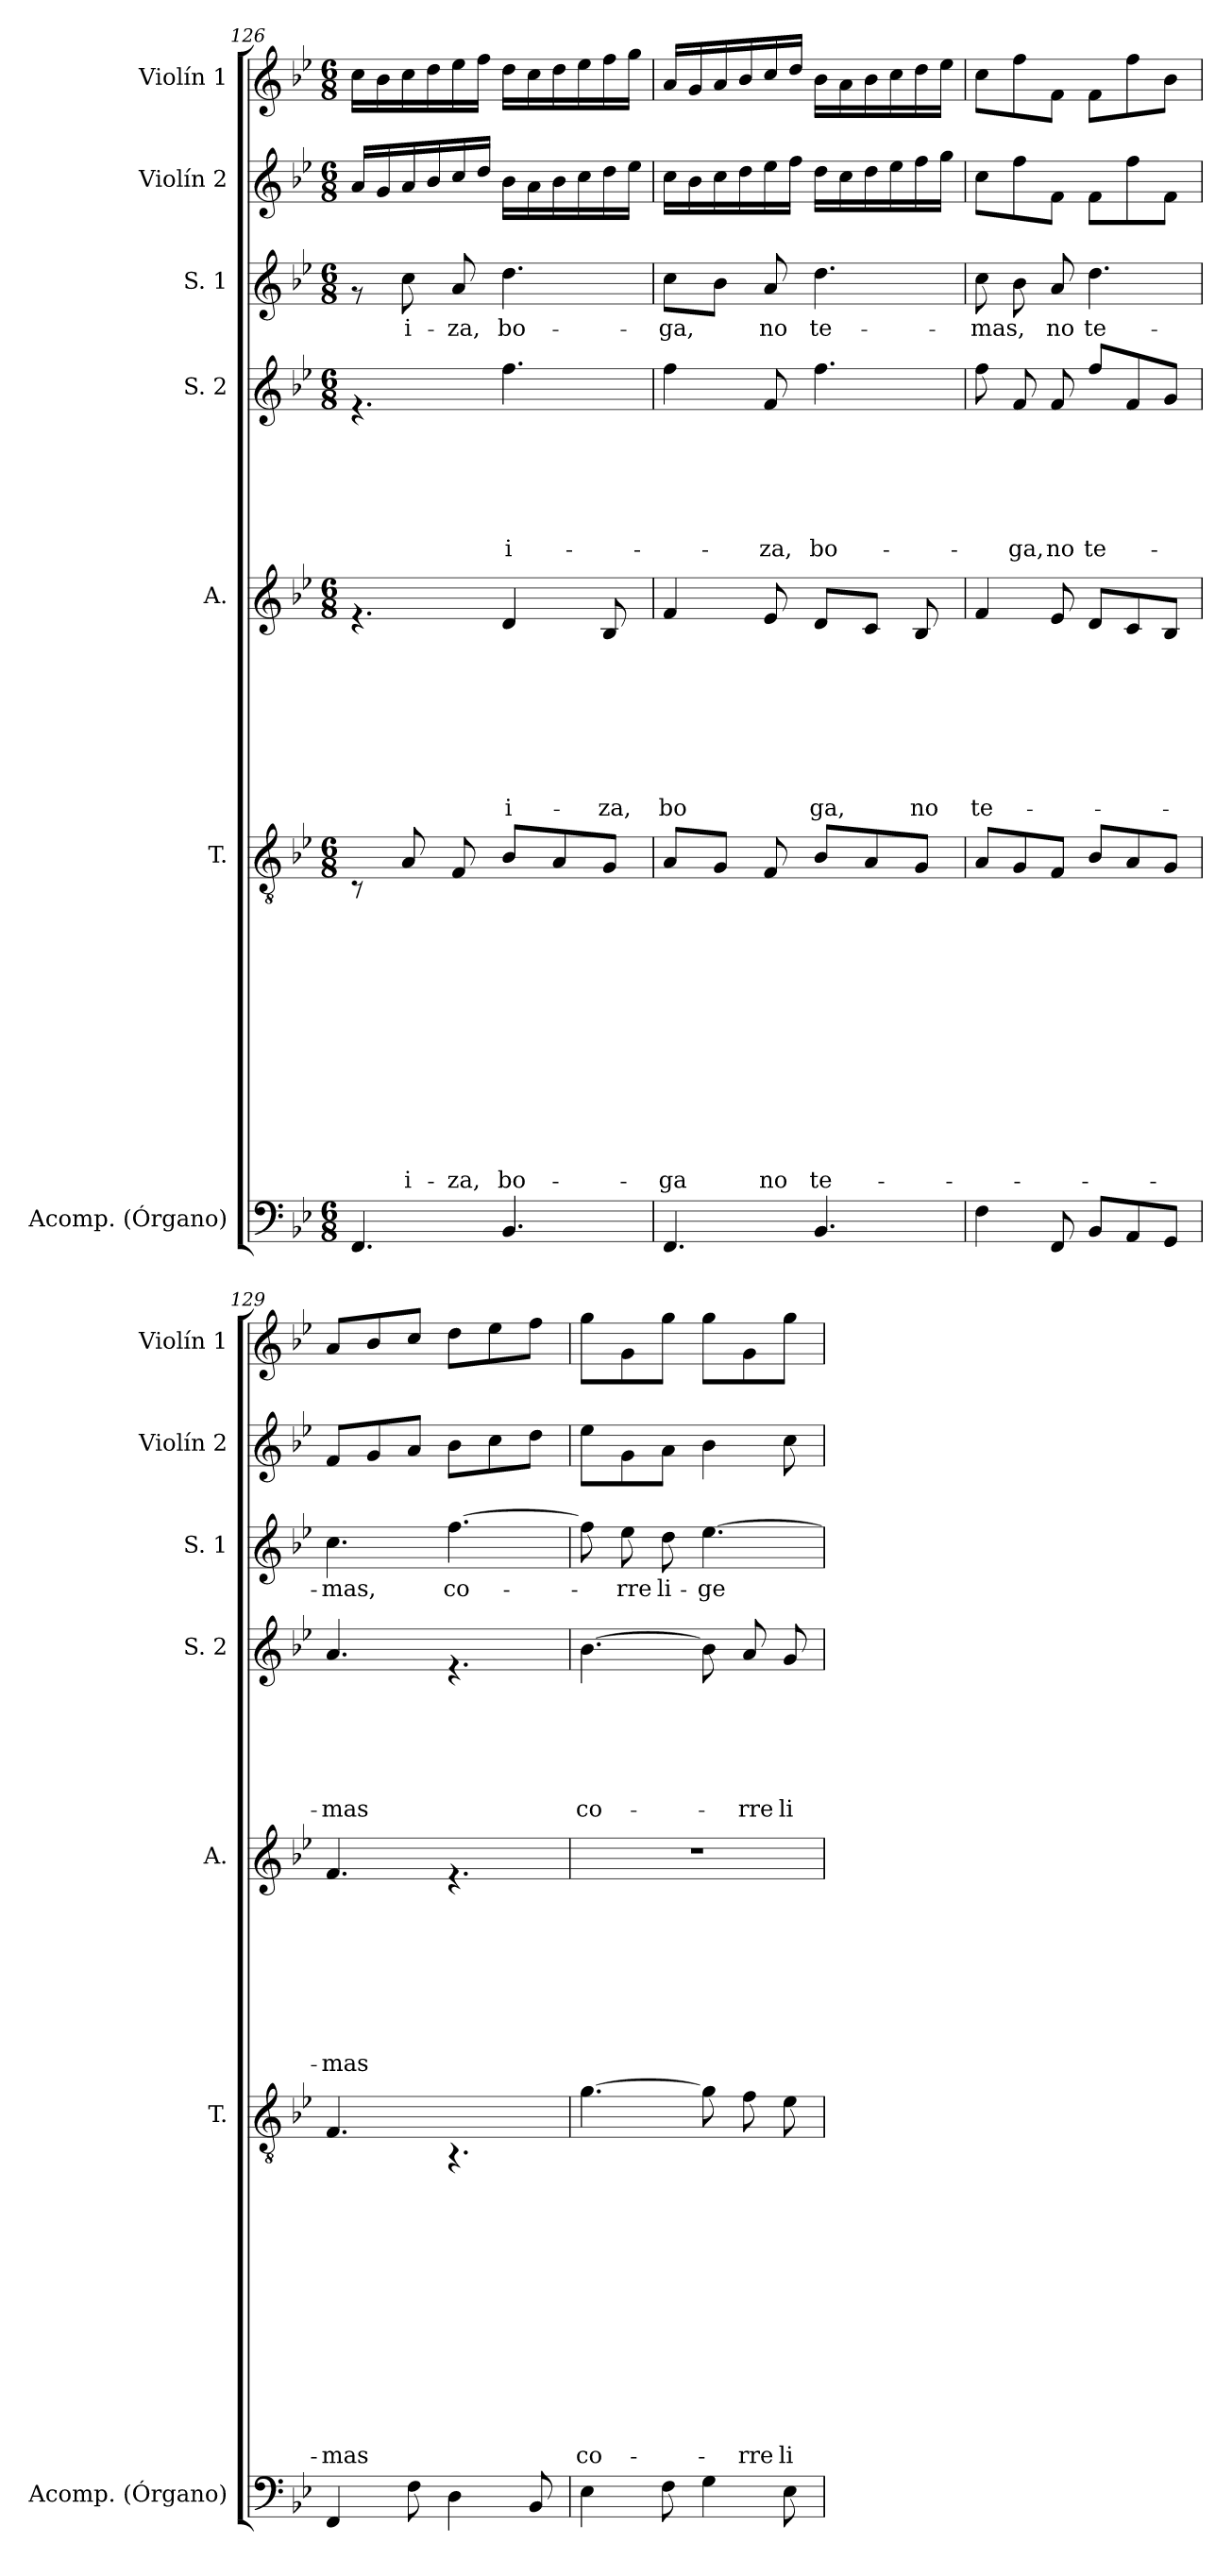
**kern	**kern	**text	**text	**text	**text	**text	**text	**text	**text	**text	**text	**text	**text	**text	**kern	**text	**text	**text	**text	**text	**text	**text	**text	**kern	**text	**text	**text	**text	**text	**text	**kern	**text	**kern	**kern
*part7	*part6	*part6	*part6	*part6	*part6	*part6	*part6	*part6	*part6	*part6	*part6	*part6	*part6	*part6	*part5	*part5	*part5	*part5	*part5	*part5	*part5	*part5	*part5	*part4	*part4	*part4	*part4	*part4	*part4	*part4	*part3	*part3	*part2	*part1
*staff7	*staff6	*staff6	*staff6	*staff6	*staff6	*staff6	*staff6	*staff6	*staff6	*staff6	*staff6	*staff6	*staff6	*staff6	*staff5	*staff5	*staff5	*staff5	*staff5	*staff5	*staff5	*staff5	*staff5	*staff4	*staff4	*staff4	*staff4	*staff4	*staff4	*staff4	*staff3	*staff3	*staff2	*staff1
*I"Acomp. (Órgano)	*I"T.	*	*	*	*	*	*	*	*	*	*	*	*	*	*I"A.	*	*	*	*	*	*	*	*	*I"S. 2	*	*	*	*	*	*	*I"S. 1	*	*I"Violín 2	*I"Violín 1
*I'Acomp. (Órgano)	*I'T.	*	*	*	*	*	*	*	*	*	*	*	*	*	*I'A.	*	*	*	*	*	*	*	*	*I'S. 2	*	*	*	*	*	*	*I'S. 1	*	*I'Violín 2	*I'Violín 1
*clefF4	*clefGv2	*	*	*	*	*	*	*	*	*	*	*	*	*	*clefG2	*	*	*	*	*	*	*	*	*clefG2	*	*	*	*	*	*	*clefG2	*	*clefG2	*clefG2
*k[b-e-]	*k[b-e-]	*	*	*	*	*	*	*	*	*	*	*	*	*	*k[b-e-]	*	*	*	*	*	*	*	*	*k[b-e-]	*	*	*	*	*	*	*k[b-e-]	*	*k[b-e-]	*k[b-e-]
*B-:	*B-:	*	*	*	*	*	*	*	*	*	*	*	*	*	*B-:	*	*	*	*	*	*	*	*	*B-:	*	*	*	*	*	*	*B-:	*	*B-:	*B-:
*M6/8	*M6/8	*	*	*	*	*	*	*	*	*	*	*	*	*	*M6/8	*	*	*	*	*	*	*	*	*M6/8	*	*	*	*	*	*	*M6/8	*	*M6/8	*M6/8
=126	=126	=126	=126	=126	=126	=126	=126	=126	=126	=126	=126	=126	=126	=126	=126	=126	=126	=126	=126	=126	=126	=126	=126	=126	=126	=126	=126	=126	=126	=126	=126	=126	=126	=126
4.FF/	8rBB	.	.	.	.	.	.	.	.	.	.	.	.	.	4.rf	.	.	.	.	.	.	.	.	4.rf	.	.	.	.	.	.	8rf	.	16a/LL	16cc\LL
.	.	.	.	.	.	.	.	.	.	.	.	.	.	.	.	.	.	.	.	.	.	.	.	.	.	.	.	.	.	.	.	.	16g/	16b-\
!	!	!	!	!	!	!	!	!	!	!	!	!	!	!LO:LY:b	!	!	!	!	!	!	!	!	!	!	!	!	!	!	!	!	!	!LO:LY:b	!	!
.	8A/	.	.	.	.	.	.	.	.	.	.	.	.	i-	.	.	.	.	.	.	.	.	.	.	.	.	.	.	.	.	8cc\	i-	16a/	16cc\
.	.	.	.	.	.	.	.	.	.	.	.	.	.	.	.	.	.	.	.	.	.	.	.	.	.	.	.	.	.	.	.	.	16b-/	16dd\
!	!	!	!	!	!	!	!	!	!	!	!	!	!	!LO:LY:b	!	!	!	!	!	!	!	!	!	!	!	!	!	!	!	!	!	!LO:LY:b	!	!
.	8F/	.	.	.	.	.	.	.	.	.	.	.	.	-za,	.	.	.	.	.	.	.	.	.	.	.	.	.	.	.	.	8a/	-za,	16cc/	16ee-\
.	.	.	.	.	.	.	.	.	.	.	.	.	.	.	.	.	.	.	.	.	.	.	.	.	.	.	.	.	.	.	.	.	16dd/JJ	16ff\JJ
!	!	!	!	!	!	!	!	!	!	!	!	!	!	!LO:LY:b	!	!	!	!	!	!	!	!	!LO:LY:b	!	!	!	!	!	!	!LO:LY:b	!	!LO:LY:b	!	!
4.BB-/	8B-/L	.	.	.	.	.	.	.	.	.	.	.	.	bo-	4d/	.	.	.	.	.	.	.	i-	4.ff\	.	.	.	.	.	i-	4.dd\	bo-	16b-\LL	16dd\LL
.	.	.	.	.	.	.	.	.	.	.	.	.	.	.	.	.	.	.	.	.	.	.	.	.	.	.	.	.	.	.	.	.	16a\	16cc\
.	8A/	.	.	.	.	.	.	.	.	.	.	.	.	.	.	.	.	.	.	.	.	.	.	.	.	.	.	.	.	.	.	.	16b-\	16dd\
.	.	.	.	.	.	.	.	.	.	.	.	.	.	.	.	.	.	.	.	.	.	.	.	.	.	.	.	.	.	.	.	.	16cc\	16ee-\
!	!	!	!	!	!	!	!	!	!	!	!	!	!	!	!	!	!	!	!	!	!	!	!LO:LY:b	!	!	!	!	!	!	!	!	!	!	!
.	8G/J	.	.	.	.	.	.	.	.	.	.	.	.	.	8B-/	.	.	.	.	.	.	.	-za,	.	.	.	.	.	.	.	.	.	16dd\	16ff\
.	.	.	.	.	.	.	.	.	.	.	.	.	.	.	.	.	.	.	.	.	.	.	.	.	.	.	.	.	.	.	.	.	16ee-\JJ	16gg\JJ
=127	=127	=127	=127	=127	=127	=127	=127	=127	=127	=127	=127	=127	=127	=127	=127	=127	=127	=127	=127	=127	=127	=127	=127	=127	=127	=127	=127	=127	=127	=127	=127	=127	=127	=127
!	!	!	!	!	!	!	!	!	!	!	!	!	!	!LO:LY:b	!	!	!	!	!	!	!	!	!LO:LY:b	!	!	!	!	!	!	!	!	!LO:LY:b	!	!
4.FF/	8A/L	.	.	.	.	.	.	.	.	.	.	.	.	-ga	4f/	.	.	.	.	.	.	.	bo	4ff\	.	.	.	.	.	.	8cc\L	-ga,	16cc\LL	16a/LL
.	.	.	.	.	.	.	.	.	.	.	.	.	.	.	.	.	.	.	.	.	.	.	.	.	.	.	.	.	.	.	.	.	16b-\	16g/
.	8G/J	.	.	.	.	.	.	.	.	.	.	.	.	.	.	.	.	.	.	.	.	.	.	.	.	.	.	.	.	.	8b-\J	.	16cc\	16a/
.	.	.	.	.	.	.	.	.	.	.	.	.	.	.	.	.	.	.	.	.	.	.	.	.	.	.	.	.	.	.	.	.	16dd\	16b-/
!	!	!	!	!	!	!	!	!	!	!	!	!	!	!LO:LY:b	!	!	!	!	!	!	!	!	!	!	!	!	!	!	!	!LO:LY:b	!	!LO:LY:b	!	!
.	8F/	.	.	.	.	.	.	.	.	.	.	.	.	no	8e-/	.	.	.	.	.	.	.	.	8f/	.	.	.	.	.	-za,	8a/	no	16ee-\	16cc/
.	.	.	.	.	.	.	.	.	.	.	.	.	.	.	.	.	.	.	.	.	.	.	.	.	.	.	.	.	.	.	.	.	16ff\JJ	16dd/JJ
!	!	!	!	!	!	!	!	!	!	!	!	!	!	!LO:LY:b	!	!	!	!	!	!	!	!	!LO:LY:b	!	!	!	!	!	!	!LO:LY:b	!	!LO:LY:b	!	!
4.BB-/	8B-/L	.	.	.	.	.	.	.	.	.	.	.	.	te-	8d/L	.	.	.	.	.	.	.	ga,	4.ff\	.	.	.	.	.	bo-	4.dd\	te-	16dd\LL	16b-\LL
.	.	.	.	.	.	.	.	.	.	.	.	.	.	.	.	.	.	.	.	.	.	.	.	.	.	.	.	.	.	.	.	.	16cc\	16a\
.	8A/	.	.	.	.	.	.	.	.	.	.	.	.	.	8c/J	.	.	.	.	.	.	.	.	.	.	.	.	.	.	.	.	.	16dd\	16b-\
.	.	.	.	.	.	.	.	.	.	.	.	.	.	.	.	.	.	.	.	.	.	.	.	.	.	.	.	.	.	.	.	.	16ee-\	16cc\
!	!	!	!	!	!	!	!	!	!	!	!	!	!	!	!	!	!	!	!	!	!	!	!LO:LY:b	!	!	!	!	!	!	!	!	!	!	!
.	8G/J	.	.	.	.	.	.	.	.	.	.	.	.	.	8B-/	.	.	.	.	.	.	.	no	.	.	.	.	.	.	.	.	.	16ff\	16dd\
.	.	.	.	.	.	.	.	.	.	.	.	.	.	.	.	.	.	.	.	.	.	.	.	.	.	.	.	.	.	.	.	.	16gg\JJ	16ee-\JJ
=128	=128	=128	=128	=128	=128	=128	=128	=128	=128	=128	=128	=128	=128	=128	=128	=128	=128	=128	=128	=128	=128	=128	=128	=128	=128	=128	=128	=128	=128	=128	=128	=128	=128	=128
!	!	!	!	!	!	!	!	!	!	!	!	!	!	!	!	!	!	!	!	!	!	!	!LO:LY:b	!	!	!	!	!	!	!	!	!LO:LY:b	!	!
4F\	8A/L	.	.	.	.	.	.	.	.	.	.	.	.	.	4f/	.	.	.	.	.	.	.	te-	8ff\	.	.	.	.	.	.	8cc\	-mas,	8cc\L	8cc\L
!	!	!	!	!	!	!	!	!	!	!	!	!	!	!	!	!	!	!	!	!	!	!	!	!	!	!	!	!	!	!LO:LY:b	!	!	!	!
.	8G/	.	.	.	.	.	.	.	.	.	.	.	.	.	.	.	.	.	.	.	.	.	.	8f/	.	.	.	.	.	-ga,	8b-\	.	8ff\	8ff\
!	!	!	!	!	!	!	!	!	!	!	!	!	!	!	!	!	!	!	!	!	!	!	!	!	!	!	!	!	!	!LO:LY:b	!	!LO:LY:b	!	!
8FF/	8F/J	.	.	.	.	.	.	.	.	.	.	.	.	.	8e-/	.	.	.	.	.	.	.	.	8f/	.	.	.	.	.	no	8a/	no	8f\J	8f\J
!	!	!	!	!	!	!	!	!	!	!	!	!	!	!	!	!	!	!	!	!	!	!	!	!	!	!	!	!	!	!LO:LY:b	!	!LO:LY:b	!	!
8BB-/L	8B-/L	.	.	.	.	.	.	.	.	.	.	.	.	.	8d/L	.	.	.	.	.	.	.	.	8ff/L	.	.	.	.	.	te-	4.dd\	te-	8f\L	8f\L
8AA/	8A/	.	.	.	.	.	.	.	.	.	.	.	.	.	8c/	.	.	.	.	.	.	.	.	8f/	.	.	.	.	.	.	.	.	8ff\	8ff\
8GG/J	8G/J	.	.	.	.	.	.	.	.	.	.	.	.	.	8B-/J	.	.	.	.	.	.	.	.	8g/J	.	.	.	.	.	.	.	.	8f\J	8b-\J
!!LO:PB:g=z
=129	=129	=129	=129	=129	=129	=129	=129	=129	=129	=129	=129	=129	=129	=129	=129	=129	=129	=129	=129	=129	=129	=129	=129	=129	=129	=129	=129	=129	=129	=129	=129	=129	=129	=129
!	!	!	!	!	!	!	!	!	!	!	!	!	!	!LO:LY:b	!	!	!	!	!	!	!	!	!LO:LY:b	!	!	!	!	!	!	!LO:LY:b	!	!LO:LY:b	!	!
4FF/	4.F/	.	.	.	.	.	.	.	.	.	.	.	.	-mas	4.f/	.	.	.	.	.	.	.	-mas	4.a/	.	.	.	.	.	-mas	4.cc\	-mas,	8f/L	8a/L
.	.	.	.	.	.	.	.	.	.	.	.	.	.	.	.	.	.	.	.	.	.	.	.	.	.	.	.	.	.	.	.	.	8g/	8b-/
8F\	.	.	.	.	.	.	.	.	.	.	.	.	.	.	.	.	.	.	.	.	.	.	.	.	.	.	.	.	.	.	.	.	8a/J	8cc/J
!	!	!	!	!	!	!	!	!	!	!	!	!	!	!	!	!	!	!	!	!	!	!	!	!	!	!	!	!	!	!	!	!LO:LY:b	!	!
4D\	4.rBB	.	.	.	.	.	.	.	.	.	.	.	.	.	4.rf	.	.	.	.	.	.	.	.	4.rf	.	.	.	.	.	.	[>4.ff\	co-	8b-\L	8dd\L
.	.	.	.	.	.	.	.	.	.	.	.	.	.	.	.	.	.	.	.	.	.	.	.	.	.	.	.	.	.	.	.	.	8cc\	8ee-\
8BB-/	.	.	.	.	.	.	.	.	.	.	.	.	.	.	.	.	.	.	.	.	.	.	.	.	.	.	.	.	.	.	.	.	8dd\J	8ff\J
=130	=130	=130	=130	=130	=130	=130	=130	=130	=130	=130	=130	=130	=130	=130	=130	=130	=130	=130	=130	=130	=130	=130	=130	=130	=130	=130	=130	=130	=130	=130	=130	=130	=130	=130
!	!	!	!	!	!	!	!	!	!	!	!	!	!	!LO:LY:b	!	!	!	!	!	!	!	!	!	!	!	!	!	!	!	!LO:LY:b	!	!	!	!
4E-\	[>4.g\	.	.	.	.	.	.	.	.	.	.	.	.	co-	2.r	.	.	.	.	.	.	.	.	[>4.b-\	.	.	.	.	.	co-	8ff\]	.	8ee-\L	8gg\L
!	!	!	!	!	!	!	!	!	!	!	!	!	!	!	!	!	!	!	!	!	!	!	!	!	!	!	!	!	!	!	!	!LO:LY:b	!	!
.	.	.	.	.	.	.	.	.	.	.	.	.	.	.	.	.	.	.	.	.	.	.	.	.	.	.	.	.	.	.	8ee-\	-rre	8g\	8g\
!	!	!	!	!	!	!	!	!	!	!	!	!	!	!	!	!	!	!	!	!	!	!	!	!	!	!	!	!	!	!	!	!LO:LY:b	!	!
8F\	.	.	.	.	.	.	.	.	.	.	.	.	.	.	.	.	.	.	.	.	.	.	.	.	.	.	.	.	.	.	8dd\	li-	8a\J	8gg\J
!	!	!	!	!	!	!	!	!	!	!	!	!	!	!	!	!	!	!	!	!	!	!	!	!	!	!	!	!	!	!	!	!LO:LY:b	!	!
4G\	8g\]	.	.	.	.	.	.	.	.	.	.	.	.	.	.	.	.	.	.	.	.	.	.	8b-\]	.	.	.	.	.	.	[>4.ee-\	-ge-	4b-\	8gg\L
!	!	!	!	!	!	!	!	!	!	!	!	!	!	!LO:LY:b	!	!	!	!	!	!	!	!	!	!	!	!	!	!	!	!LO:LY:b	!	!	!	!
.	8f\	.	.	.	.	.	.	.	.	.	.	.	.	-rre	.	.	.	.	.	.	.	.	.	8a/	.	.	.	.	.	-rre	.	.	.	8g\
!	!	!	!	!	!	!	!	!	!	!	!	!	!	!LO:LY:b	!	!	!	!	!	!	!	!	!	!	!	!	!	!	!	!LO:LY:b	!	!	!	!
8E-\	8e-\	.	.	.	.	.	.	.	.	.	.	.	.	li-	.	.	.	.	.	.	.	.	.	8g/	.	.	.	.	.	li-	.	.	8cc\	8gg\J
=	=	=	=	=	=	=	=	=	=	=	=	=	=	=	=	=	=	=	=	=	=	=	=	=	=	=	=	=	=	=	=	=	=	=
*-	*-	*-	*-	*-	*-	*-	*-	*-	*-	*-	*-	*-	*-	*-	*-	*-	*-	*-	*-	*-	*-	*-	*-	*-	*-	*-	*-	*-	*-	*-	*-	*-	*-	*-
